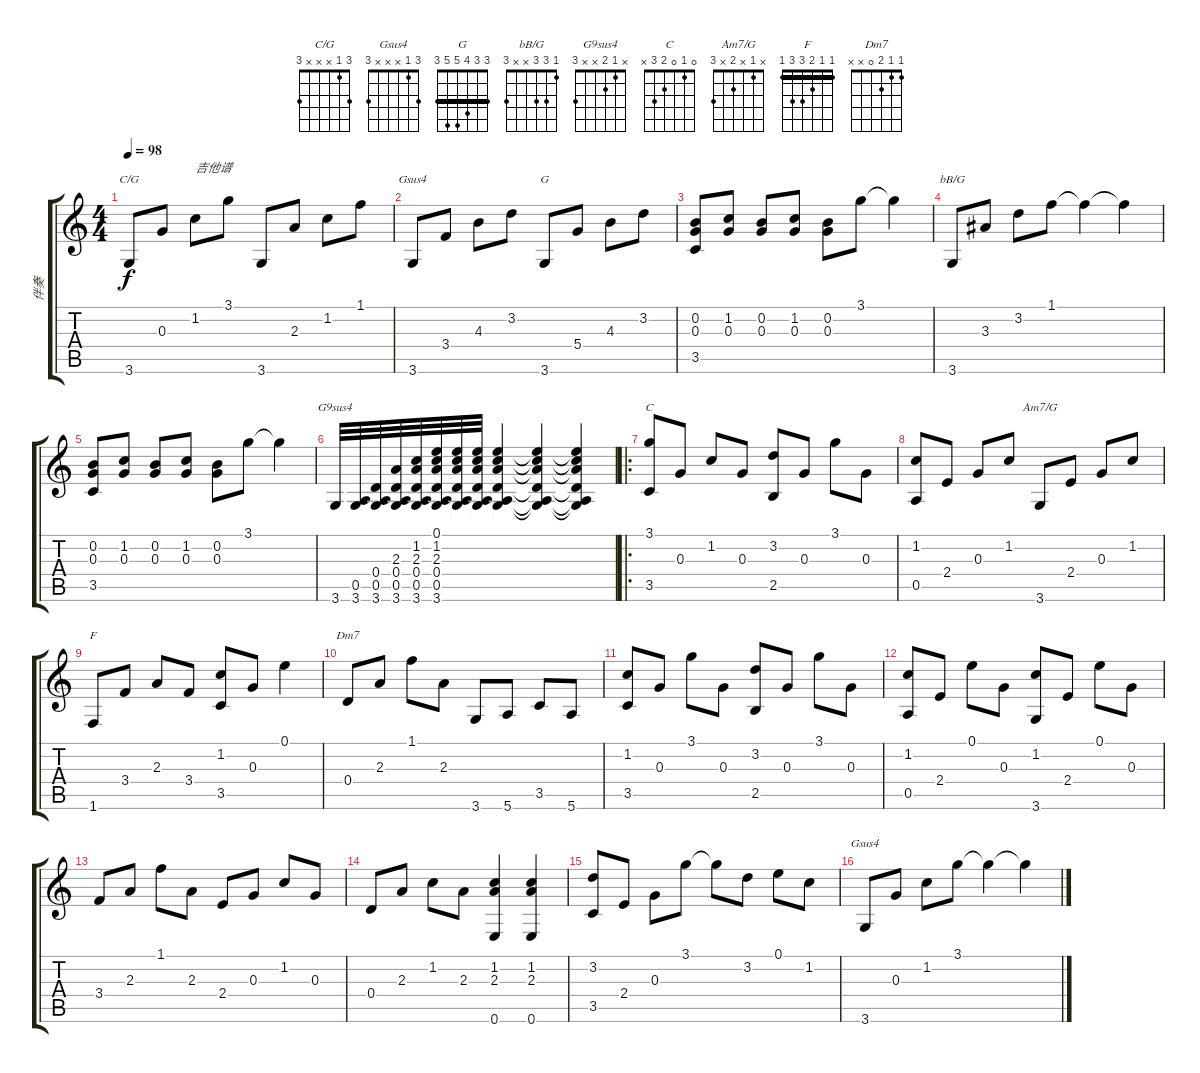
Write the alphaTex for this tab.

\track ("伴奏" "伴奏") {instrument acousticguitarsteel}
\staff {score tabs}
\tuning (E4 B3 G3 D3 A2 E2) {hide}
\chord ("C/G" 3 1 x x x 3)
\chord ("Gsus4" x x 4 3 3 3) {barre 3}
\chord ("G" 3 3 4 5 5 3) {barre 3}
\chord ("bB/G" 1 3 3 x x 3)
\chord ("G9sus4" x 1 2 x x 3)
\chord ("C" 0 1 0 2 3 x)
\chord ("Am7/G" x 1 x 2 x 3)
\chord ("F" 1 1 2 3 3 1) {barre 1}
\chord ("Dm7" 1 1 2 0 x x)
\chord ("Gsus4" 3 1 x x x 3)
\ts (4 4)
\tempo 98
\clef g2
\ks c
3.6.8{ch "C/G" dy f instrument acousticguitarsteel} 0.3.8 1.2.8{txt "吉他谱"} 3.1.8 3.6.8 2.3.8 1.2.8 1.1.8 |
3.6.8{ch "Gsus4"} 3.4.8 4.3.8 3.2.8 3.6.8{ch "G"} 5.4.8 4.3.8 3.2.8 |
(0.2 0.3 3.5).8 (1.2 0.3).8 (0.2 0.3).8 (1.2 0.3).8 (0.2 0.3).8 3.1.8 3.1{t}.4 |
3.6.8{ch "bB/G"} 3.3.8 3.2.8 1.1.8 1.1{t}.4 1.1{t}.4 |
(0.2 0.3 3.5).8 (1.2 0.3).8 (0.2 0.3).8 (1.2 0.3).8 (0.2 0.3).8 3.1.8 3.1{t}.4 |
3.6.32{ch "G9sus4"} (0.5 3.6).32 (0.4 0.5 3.6).32 (2.3 0.4 0.5 3.6).32 (1.2 2.3 0.4 0.5 3.6).32 (0.1 1.2 2.3 0.4 0.5 3.6).32 (0.1{t} 1.2{t} 2.3{t} 0.4{t} 0.5{t} 3.6{t}).32 (0.1{t} 1.2{t} 2.3{t} 0.4{t} 0.5{t} 3.6{t}).32 (0.1{t} 1.2{t} 2.3{t} 0.4{t} 0.5{t} 3.6{t}).4 (0.1{t} 1.2{t} 2.3{t} 0.4{t} 0.5{t} 3.6{t}).4 (0.1{t} 1.2{t} 2.3{t} 0.4{t} 0.5{t} 3.6{t}).4 |
\ro
(3.1 3.5).8{ch "C"} 0.3.8 1.2.8 0.3.8 (3.2 2.5).8 0.3.8 3.1.8 0.3.8 |
(1.2 0.5).8 2.4.8 0.3.8 1.2.8 3.6.8{ch "Am7/G"} 2.4.8 0.3.8 1.2.8 |
1.6.8{ch "F"} 3.4.8 2.3.8 3.4.8 (1.2 3.5).8 0.3.8 0.1.4 |
0.4.8{ch "Dm7"} 2.3.8 1.1.8 2.3.8 3.6.8 5.6.8 3.5.8 5.6.8 |
(1.2 3.5).8 0.3.8 3.1.8 0.3.8 (3.2 2.5).8 0.3.8 3.1.8 0.3.8 |
(1.2 0.5).8 2.4.8 0.1.8 0.3.8 (1.2 3.6).8 2.4.8 0.1.8 0.3.8 |
3.4.8 2.3.8 1.1.8 2.3.8 2.4.8 0.3.8 1.2.8 0.3.8 |
0.4.8 2.3.8 1.2.8 2.3.8 (1.2 2.3 0.6).4 (1.2 2.3 0.6).4 |
(3.2 3.5).8 2.4.8 0.3.8 3.1.8 3.1{t}.8 3.2.8 0.1.8 1.2.8 |
3.6.8{ch "Gsus4"} 0.3.8 1.2.8 3.1.8 3.1{t}.4 3.1{t}.4
